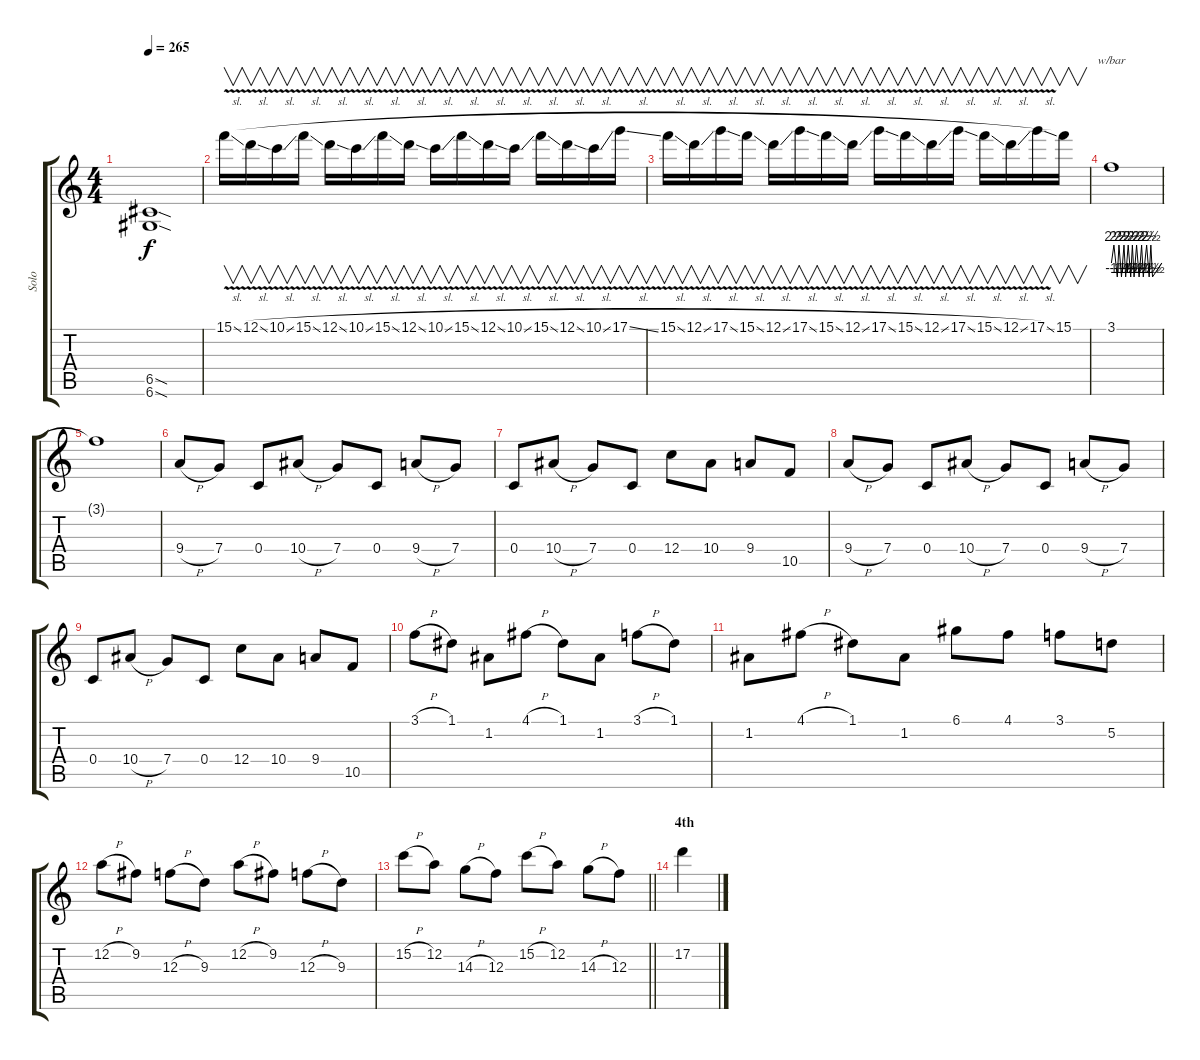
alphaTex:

\track ("Solo" "Solo") {instrument distortionguitar}
\staff {score tabs}
\tuning (D4 A3 F3 C3 G2 D2) {hide}
\ts (4 4)
\tempo 265
\clef g2
\ks c
(6.5{sod} 6.6{sod}).1{dy f} |
15.1{v sl}.16{v} 12.1{v sl}.16{v} 10.1{v sl}.16{v} 15.1{v sl}.16{v} 12.1{v sl}.16{v} 10.1{v sl}.16{v} 15.1{v sl}.16{v} 12.1{v sl}.16{v} 10.1{v sl}.16{v} 15.1{v sl}.16{v} 12.1{v sl}.16{v} 10.1{v sl}.16{v} 15.1{v sl}.16{v} 12.1{v sl}.16{v} 10.1{v sl}.16{v} 17.1{v sl}.16{v} |
15.1{v sl}.16{v} 12.1{v sl}.16{v} 17.1{v sl}.16{v} 15.1{v sl}.16{v} 12.1{v sl}.16{v} 17.1{v sl}.16{v} 15.1{v sl}.16{v} 12.1{v sl}.16{v} 17.1{v sl}.16{v} 15.1{v sl}.16{v} 12.1{v sl}.16{v} 17.1{v sl}.16{v} 15.1{v sl}.16{v} 12.1{v sl}.16{v} 17.1{v sl}.16{v} 15.1.16{v} |
3.1.1{tbe (custom default 0 0 3 10 7 -6 9 10 12 -6 15 10 17 -6 20 10 23 -6 25 10 27 -6 30 10 33 -6 36 10 38 -6 42 10 45 -6 47 10 49 -6 60 0)} |
3.1{t}.1 |
9.4{h}.8 7.4.8 0.4.8 10.4{h}.8 7.4.8 0.4.8 9.4{h}.8 7.4.8 |
0.4.8 10.4{h}.8 7.4.8 0.4.8 12.4.8 10.4.8 9.4.8 10.5.8 |
9.4{h}.8 7.4.8 0.4.8 10.4{h}.8 7.4.8 0.4.8 9.4{h}.8 7.4.8 |
0.4.8 10.4{h}.8 7.4.8 0.4.8 12.4.8 10.4.8 9.4.8 10.5.8 |
3.1{h}.8 1.1.8 1.2.8 4.1{h}.8 1.1.8 1.2.8 3.1{h}.8 1.1.8 |
1.2.8 4.1{h}.8 1.1.8 1.2.8 6.1.8 4.1.8 3.1.8 5.2.8 |
12.2{h}.8 9.2.8 12.3{h}.8 9.3.8 12.2{h}.8 9.2.8 12.3{h}.8 9.3.8 |
\barLineRight lightlight
15.2{h}.8 12.2.8 14.3{h}.8 12.3.8 15.2{h}.8 12.2.8 14.3{h}.8 12.3.8 |
\section ("" "4th")
17.2.4
